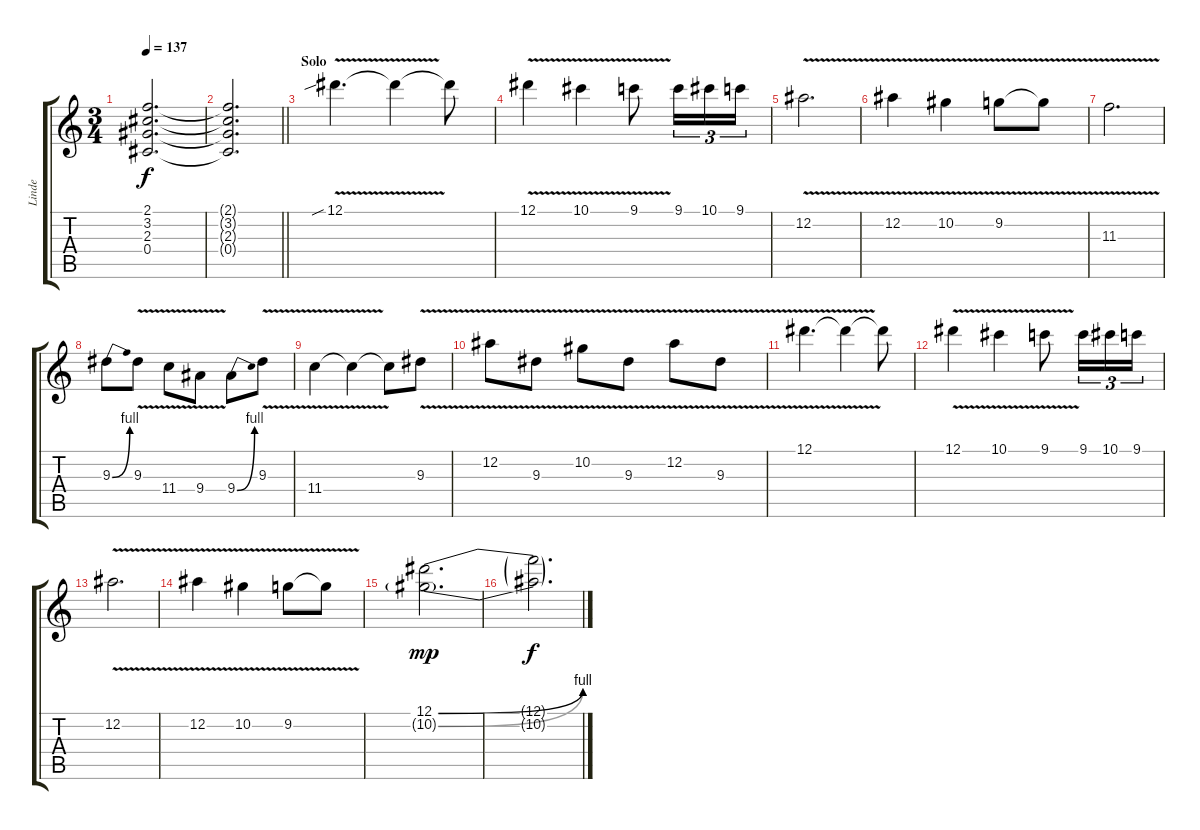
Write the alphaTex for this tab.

\track ("Linde" "Linde") {instrument electricguitarjazz}
\staff {score tabs}
\tuning (Eb4 Bb3 Gb3 Db3 Ab2 Eb2) {hide}
\ts (3 4)
\tempo 137
\clef g2
\ks c
(2.1{t} 3.2{t} 2.3{t} 0.4{t}).2{d dy f} |
\barLineRight lightlight
(2.1{t} 3.2{t} 2.3{t} 0.4{t}).2{d} |
\section ("" "Solo")
12.1{v sib}.4{d volume 16} 12.1{t}.4 12.1{t}.8 |
12.1{v}.4 10.1{v}.4 9.1{v}.8 9.1.16{tu (3 2)} 10.1.16{tu (3 2)} 9.1.16{tu (3 2)} |
12.2{v}.2{d} |
12.2{v}.4 10.2{v}.4 9.2{v}.8 9.2{t}.8 |
11.3{v}.2{d} |
9.3{be (bend 0 0 60 4)}.8 9.3{v}.8 11.4{v}.8 9.4{v}.8 9.4{be (bend 0 0 60 4)}.8 9.3{v}.8 |
11.4{v}.4 11.4{t}.4 11.4{t}.8 9.3{v}.8 |
12.2{v}.8 9.3{v}.8 10.2{v}.8 9.3{v}.8 12.2{v}.8 9.3{v}.8 |
12.1{v}.4{d volume 16} 12.1{t}.4 12.1{t}.8 |
12.1{v}.4 10.1{v}.4 9.1{v}.8 9.1.16{tu (3 2)} 10.1.16{tu (3 2)} 9.1.16{tu (3 2)} |
12.2{v}.2{d} |
12.2{v}.4 10.2{v}.4 9.2{v}.8 9.2{t}.8 |
(12.1{be (bend 0 0 60 4)} 10.2{be (bend 0 0 60 4) g}).2{d dy mp} |
(12.1{t} 10.2{t}).2{d dy f}
